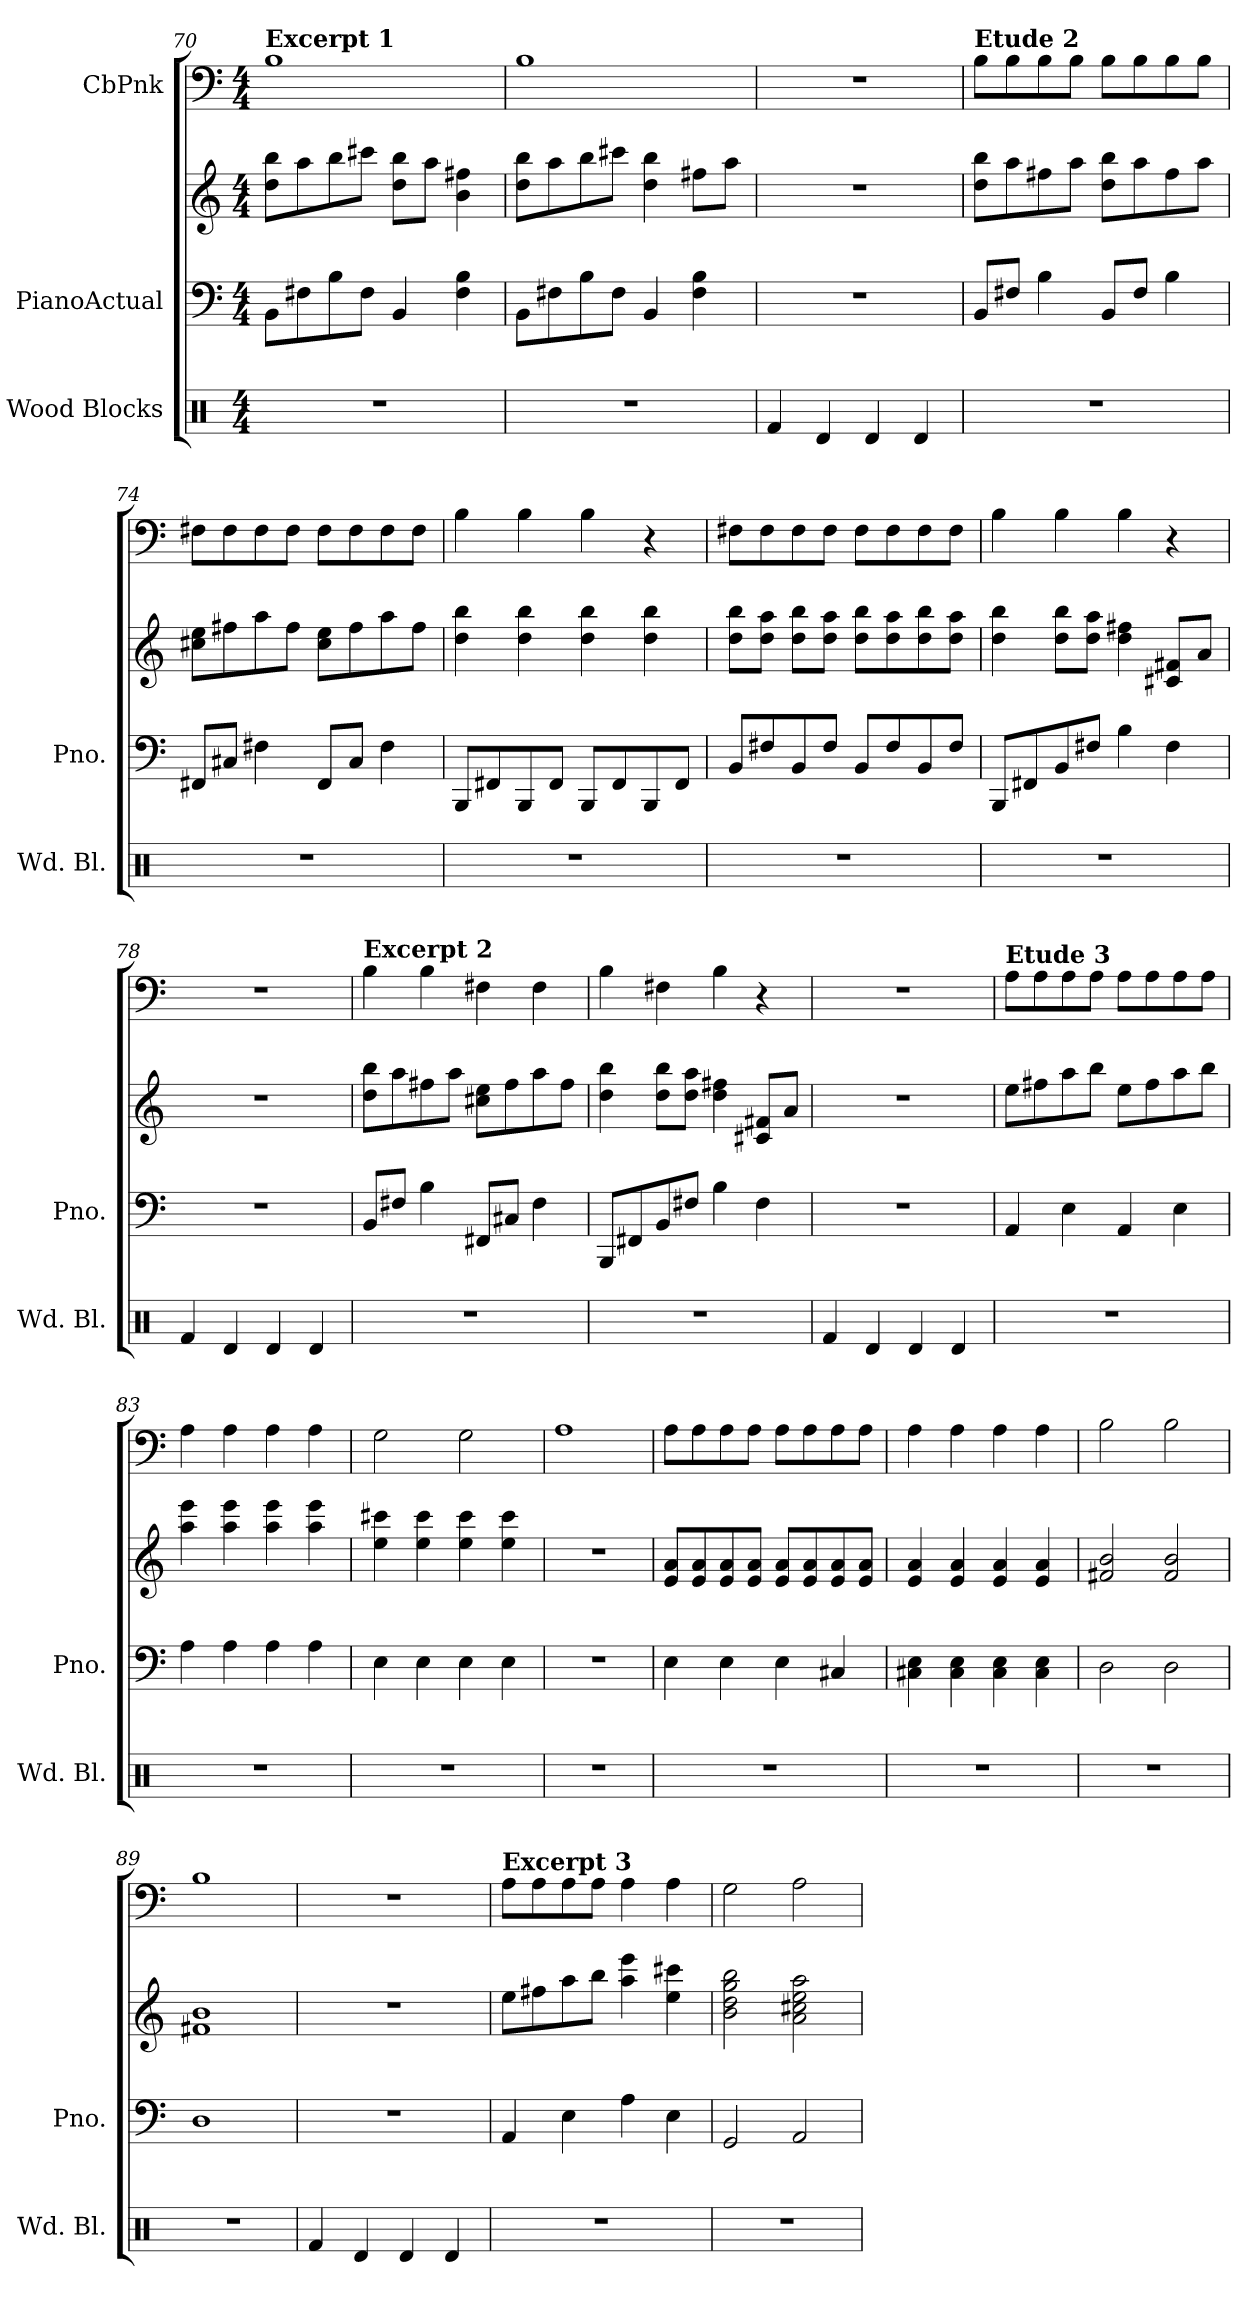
**kern	**kern	**kern	**kern
*part3	*part2	*part2	*part1
*staff4	*staff3	*staff2	*staff1
*I"Wood Blocks	*I"PianoActual	*	*I"CbPnk
*I'Wd. Bl.	*I'Pno.	*	*
*clefX	*clefF4	*clefG2	*clefF4
*k[]	*k[]	*k[]	*k[]
*M4/4	*M4/4	*M4/4	*M4/4
=70	=70	=70	=70
!	!	!	!LO:TX:a:B:t=Excerpt 1
1r	8BB/L	8dd\ 8bb\L	1B
.	8F#X\	8aa\	.
.	8B\	8bb\	.
.	8F#\J	8ccc#X\J	.
.	4BB/	8dd\ 8bb\L	.
.	.	8aa\J	.
.	4F#\ 4B\	4b\ 4ff#X\	.
=71	=71	=71	=71
1r	8BB/L	8dd\ 8bb\L	1B
.	8F#X\	8aa\	.
.	8B\	8bb\	.
.	8F#\J	8ccc#X\J	.
.	4BB/	4dd\ 4bb\	.
.	4F#\ 4B\	8ff#X\L	.
.	.	8aa\J	.
=72	=72	=72	=72
4Rf/	1r	1r	1r
4Rd/	.	.	.
4Rd/	.	.	.
4Rd/	.	.	.
=73	=73	=73	=73
!	!	!	!LO:TX:a:B:t=Etude 2
1r	8BB/L	8dd\ 8bb\L	8B\L
.	8F#X\J	8aa\	8B\
.	4B\	8ff#X\	8B\
.	.	8aa\J	8B\J
.	8BB/L	8dd\ 8bb\L	8B\L
.	8F#\J	8aa\	8B\
.	4B\	8ff#\	8B\
.	.	8aa\J	8B\J
!!LO:LB:g=z
=74	=74	=74	=74
1r	8FF#X/L	8cc#X\ 8ee\L	8F#X\L
.	8C#X/J	8ff#X\	8F#\
.	4F#X\	8aa\	8F#\
.	.	8ff#\J	8F#\J
.	8FF#/L	8cc#\ 8ee\L	8F#\L
.	8C#/J	8ff#\	8F#\
.	4F#\	8aa\	8F#\
.	.	8ff#\J	8F#\J
=75	=75	=75	=75
1r	8BBB/L	4dd\ 4bb\	4B\
.	8FF#X/	.	.
.	8BBB/	4dd\ 4bb\	4B\
.	8FF#/J	.	.
.	8BBB/L	4dd\ 4bb\	4B\
.	8FF#/	.	.
.	8BBB/	4dd\ 4bb\	4r
.	8FF#/J	.	.
=76	=76	=76	=76
1r	8BB/L	8dd\ 8bb\L	8F#X\L
.	8F#X\	8dd\ 8aa\J	8F#\
.	8BB/	8dd\ 8bb\L	8F#\
.	8F#\J	8dd\ 8aa\J	8F#\J
.	8BB/L	8dd\ 8bb\L	8F#\L
.	8F#\	8dd\ 8aa\	8F#\
.	8BB/	8dd\ 8bb\	8F#\
.	8F#\J	8dd\ 8aa\J	8F#\J
=77	=77	=77	=77
1r	8BBB/L	4dd\ 4bb\	4B\
.	8FF#X/	.	.
.	8BB/	8dd\ 8bb\L	4B\
.	8F#X\J	8dd\ 8aa\J	.
.	4B\	4dd\ 4ff#X\	4B\
.	4F#\	8c#X/ 8f#X/L	4r
.	.	8a/J	.
=78	=78	=78	=78
4Rf/	1r	1r	1r
4Rd/	.	.	.
4Rd/	.	.	.
4Rd/	.	.	.
!!LO:LB:g=z
=79	=79	=79	=79
!	!	!	!LO:TX:a:B:t=Excerpt 2
1r	8BB/L	8dd\ 8bb\L	4B\
.	8F#X\J	8aa\	.
.	4B\	8ff#X\	4B\
.	.	8aa\J	.
.	8FF#X/L	8cc#X\ 8ee\L	4F#X\
.	8C#X/J	8ff#\	.
.	4F#\	8aa\	4F#\
.	.	8ff#\J	.
=80	=80	=80	=80
1r	8BBB/L	4dd\ 4bb\	4B\
.	8FF#X/	.	.
.	8BB/	8dd\ 8bb\L	4F#X\
.	8F#X\J	8dd\ 8aa\J	.
.	4B\	4dd\ 4ff#X\	4B\
.	4F#\	8c#X/ 8f#X/L	4r
.	.	8a/J	.
=81	=81	=81	=81
4Rf/	1r	1r	1r
4Rd/	.	.	.
4Rd/	.	.	.
4Rd/	.	.	.
=82	=82	=82	=82
!	!	!	!LO:TX:a:B:t=Etude 3
1r	4AA/	8ee\L	8A\L
.	.	8ff#X\	8A\
.	4E\	8aa\	8A\
.	.	8bb\J	8A\J
.	4AA/	8ee\L	8A\L
.	.	8ff#\	8A\
.	4E\	8aa\	8A\
.	.	8bb\J	8A\J
=83	=83	=83	=83
1r	4A\	4aa\ 4eee\	4A\
.	4A\	4aa\ 4eee\	4A\
.	4A\	4aa\ 4eee\	4A\
.	4A\	4aa\ 4eee\	4A\
=84	=84	=84	=84
1r	4E\	4ee\ 4ccc#X\	2G\
.	4E\	4ee\ 4ccc#\	.
.	4E\	4ee\ 4ccc#\	2G\
.	4E\	4ee\ 4ccc#\	.
=85	=85	=85	=85
1r	1r	1r	1A
!!LO:LB:g=z
=86	=86	=86	=86
1r	4E\	8e/ 8a/L	8A\L
.	.	8e/ 8a/	8A\
.	4E\	8e/ 8a/	8A\
.	.	8e/ 8a/J	8A\J
.	4E\	8e/ 8a/L	8A\L
.	.	8e/ 8a/	8A\
.	4C#X/	8e/ 8a/	8A\
.	.	8e/ 8a/J	8A\J
=87	=87	=87	=87
1r	4C#X\ 4E\	4e/ 4a/	4A\
.	4C#\ 4E\	4e/ 4a/	4A\
.	4C#\ 4E\	4e/ 4a/	4A\
.	4C#\ 4E\	4e/ 4a/	4A\
=88	=88	=88	=88
1r	2D\	2f#X/ 2b/	2B\
.	2D\	2f#/ 2b/	2B\
=89	=89	=89	=89
1r	1D	1f#X 1b	1B
=90	=90	=90	=90
4Rf/	1r	1r	1r
4Rd/	.	.	.
4Rd/	.	.	.
4Rd/	.	.	.
=91	=91	=91	=91
!	!	!	!LO:TX:a:B:t=Excerpt 3
1r	4AA/	8ee\L	8A\L
.	.	8ff#X\	8A\
.	4E\	8aa\	8A\
.	.	8bb\J	8A\J
.	4A\	4aa\ 4eee\	4A\
.	4E\	4ee\ 4ccc#X\	4A\
=92	=92	=92	=92
1r	2GG/	2b\ 2dd\ 2gg\ 2bb\	2G\
.	2AA/	2a\ 2cc#X\ 2ee\ 2aa\	2A\
=	=	=	=
*-	*-	*-	*-
